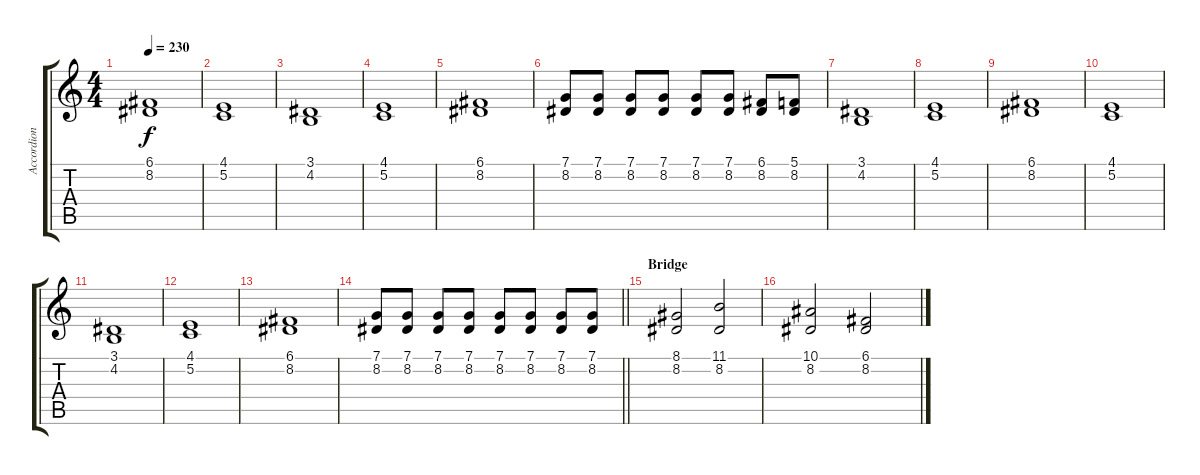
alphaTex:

\track ("Accordion" "Accordion") {instrument accordion}
\staff {score tabs}
\tuning (C4 G3 Eb3 Bb2 F2 C2) {hide}
\ts (4 4)
\tempo 230
\clef g2
\ks c
(6.1 8.2).1{dy f} |
(4.1 5.2).1 |
(3.1 4.2).1 |
(4.1 5.2).1 |
(6.1 8.2).1 |
(7.1 8.2).8 (7.1 8.2).8 (7.1 8.2).8 (7.1 8.2).8 (7.1 8.2).8 (7.1 8.2).8 (6.1 8.2).8 (5.1 8.2).8 |
(3.1 4.2).1 |
(4.1 5.2).1 |
(6.1 8.2).1 |
(4.1 5.2).1 |
(3.1 4.2).1 |
(4.1 5.2).1 |
(6.1 8.2).1 |
\barLineRight lightlight
(7.1 8.2).8 (7.1 8.2).8 (7.1 8.2).8 (7.1 8.2).8 (7.1 8.2).8 (7.1 8.2).8 (7.1 8.2).8 (7.1 8.2).8 |
\section ("" "Bridge")
(8.1 8.2).2 (11.1 8.2).2 |
(10.1 8.2).2 (6.1 8.2).2
